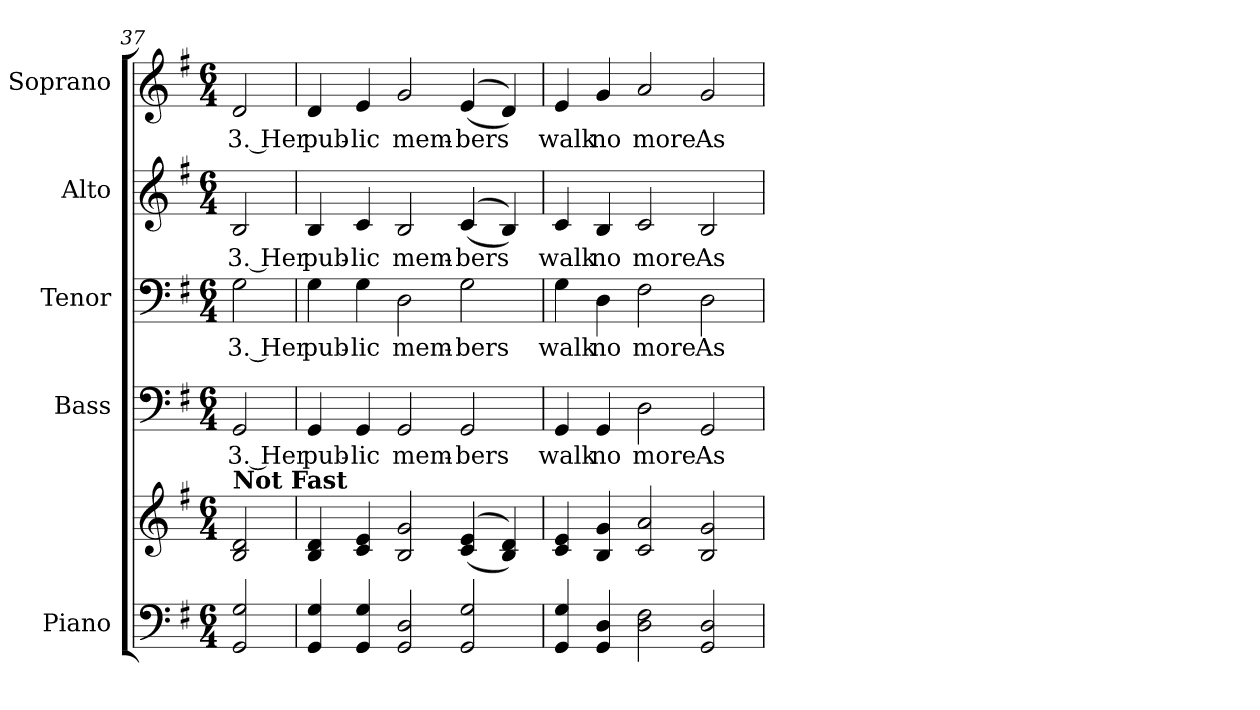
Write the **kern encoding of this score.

**kern	**kern	**kern	**text	**kern	**text	**kern	**text	**kern	**text
*part5	*part5	*part4	*part4	*part3	*part3	*part2	*part2	*part1	*part1
*staff6	*staff5	*staff4	*staff4	*staff3	*staff3	*staff2	*staff2	*staff1	*staff1
*I"Piano	*	*I"Bass	*	*I"Tenor	*	*I"Alto	*	*I"Soprano	*
*I'Pno.	*	*I'B.	*	*I'T.	*	*I'A.	*	*I'S.	*
!!LO:PB:g=z
*clefF4	*clefG2	*clefF4	*	*clefF4	*	*clefG2	*	*clefG2	*
*k[f#]	*k[f#]	*k[f#]	*	*k[f#]	*	*k[f#]	*	*k[f#]	*
*G:	*G:	*G:	*	*G:	*	*G:	*	*G:	*
*M6/4	*M6/4	*M6/4	*	*M6/4	*	*M6/4	*	*M6/4	*
=37	=37	=37	=37	=37	=37	=37	=37	=37	=37
!	!	!	!LO:LY:b:color=#000000	!	!	!	!	!	!
!	!	!	!	!	!LO:LY:b:color=#000000	!	!	!	!
!	!	!	!	!	!	!	!LO:LY:b:color=#000000	!	!
!	!LO:TX:a:B:t=Not Fast	!	!	!	!	!	!	!	!
!	!	!	!	!	!	!	!	!	!LO:LY:b:color=#000000
2GGi/ 2Gi	2Bi/ 2di	2GGi/	3. Her	2Gi\	3. Her	2Bi/	3. Her	2di/	3. Her
=38	=38	=38	=38	=38	=38	=38	=38	=38	=38
!	!	!	!LO:LY:b:color=#000000	!	!	!	!	!	!
!	!	!	!	!	!LO:LY:b:color=#000000	!	!	!	!
!	!	!	!	!	!	!	!LO:LY:b:color=#000000	!	!
!	!	!	!	!	!	!	!	!	!LO:LY:b:color=#000000
4GGi/ 4Gi	4Bi/ 4di	4GGi/	pub-	4Gi\	pub-	4Bi/	pub-	4di/	pub-
!	!	!	!LO:LY:b:color=#000000	!	!	!	!	!	!
!	!	!	!	!	!LO:LY:b:color=#000000	!	!	!	!
!	!	!	!	!	!	!	!LO:LY:b:color=#000000	!	!
!	!	!	!	!	!	!	!	!	!LO:LY:b:color=#000000
4GGi/ 4Gi	4ci/ 4ei	4GGi/	-lic	4Gi\	-lic	4ci/	-lic	4ei/	-lic
!	!	!	!LO:LY:b:color=#000000	!	!	!	!	!	!
!	!	!	!	!	!LO:LY:b:color=#000000	!	!	!	!
!	!	!	!	!	!	!	!LO:LY:b:color=#000000	!	!
!	!	!	!	!	!	!	!	!	!LO:LY:b:color=#000000
2GGi/ 2Di	2Bi/ 2gi	2GGi/	mem-	2Di\	mem-	2Bi/	mem-	2gi/	mem-
!	!	!	!LO:LY:b:color=#000000	!	!	!	!	!	!
!	!	!	!	!	!LO:LY:b:color=#000000	!	!	!	!
!	!	!	!	!	!	!	!LO:LY:b:color=#000000	!	!
!	!	!	!	!	!	!	!	!	!LO:LY:b:color=#000000
2GGi/ 2Gi	((4ci/ 4ei	2GGi/	-bers	2Gi\	-bers	((4ci/	-bers	((4ei/	-bers
.	4Bi/ 4di))	.	.	.	.	4Bi/))	.	4di/))	.
!!LO:PB:g=z
=39	=39	=39	=39	=39	=39	=39	=39	=39	=39
!	!	!	!LO:LY:b:color=#000000	!	!	!	!	!	!
!	!	!	!	!	!LO:LY:b:color=#000000	!	!	!	!
!	!	!	!	!	!	!	!LO:LY:b:color=#000000	!	!
!	!	!	!	!	!	!	!	!	!LO:LY:b:color=#000000
4GGi/ 4Gi	4ci/ 4ei	4GGi/	walk	4Gi\	walk	4ci/	walk	4ei/	walk
!	!	!	!LO:LY:b:color=#000000	!	!	!	!	!	!
!	!	!	!	!	!LO:LY:b:color=#000000	!	!	!	!
!	!	!	!	!	!	!	!LO:LY:b:color=#000000	!	!
!	!	!	!	!	!	!	!	!	!LO:LY:b:color=#000000
4GGi/ 4Di	4Bi/ 4gi	4GGi/	no	4Di\	no	4Bi/	no	4gi/	no
!	!	!	!LO:LY:b:color=#000000	!	!	!	!	!	!
!	!	!	!	!	!LO:LY:b:color=#000000	!	!	!	!
!	!	!	!	!	!	!	!LO:LY:b:color=#000000	!	!
!	!	!	!	!	!	!	!	!	!LO:LY:b:color=#000000
2Di\ 2F#i	2ci/ 2ai	2Di\	more	2F#i\	more	2ci/	more	2ai/	more
!	!	!	!LO:LY:b:color=#000000	!	!	!	!	!	!
!	!	!	!	!	!LO:LY:b:color=#000000	!	!	!	!
!	!	!	!	!	!	!	!LO:LY:b:color=#000000	!	!
!	!	!	!	!	!	!	!	!	!LO:LY:b:color=#000000
2GGi/ 2Di	2Bi/ 2gi	2GGi/	As	2Di\	As	2Bi/	As	2gi/	As
=	=	=	=	=	=	=	=	=	=
*-	*-	*-	*-	*-	*-	*-	*-	*-	*-
